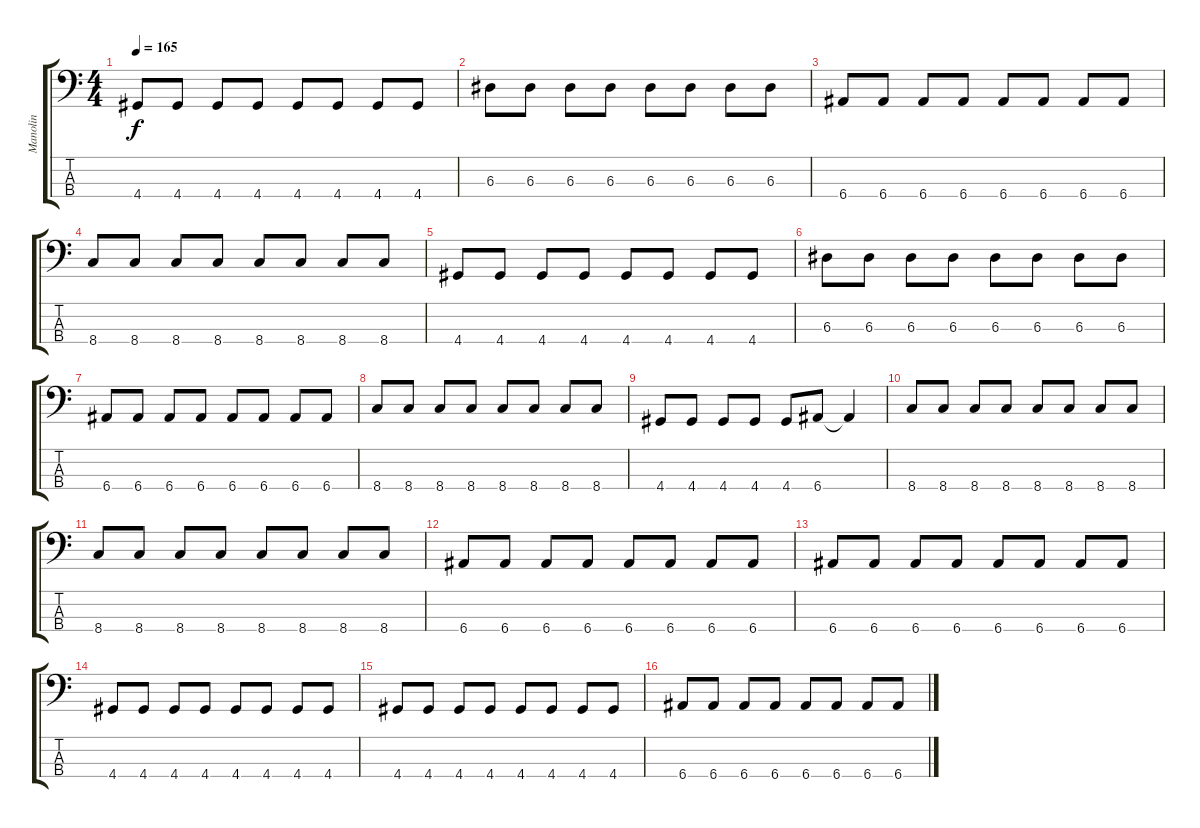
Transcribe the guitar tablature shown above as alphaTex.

\track ("Manolin" "Manolin") {instrument electricbassfinger}
\staff {score tabs}
\tuning (G2 D2 A1 E1) {hide}
\ts (4 4)
\tempo 165
\clef f4
\ks c
4.4.8{dy f} 4.4.8 4.4.8 4.4.8 4.4.8 4.4.8 4.4.8 4.4.8 |
6.3.8 6.3.8 6.3.8 6.3.8 6.3.8 6.3.8 6.3.8 6.3.8 |
6.4.8 6.4.8 6.4.8 6.4.8 6.4.8 6.4.8 6.4.8 6.4.8 |
8.4.8 8.4.8 8.4.8 8.4.8 8.4.8 8.4.8 8.4.8 8.4.8 |
4.4.8 4.4.8 4.4.8 4.4.8 4.4.8 4.4.8 4.4.8 4.4.8 |
6.3.8 6.3.8 6.3.8 6.3.8 6.3.8 6.3.8 6.3.8 6.3.8 |
6.4.8 6.4.8 6.4.8 6.4.8 6.4.8 6.4.8 6.4.8 6.4.8 |
8.4.8 8.4.8 8.4.8 8.4.8 8.4.8 8.4.8 8.4.8 8.4.8 |
4.4.8 4.4.8 4.4.8 4.4.8 4.4.8 6.4.8 6.4{t}.4 |
8.4.8 8.4.8 8.4.8 8.4.8 8.4.8 8.4.8 8.4.8 8.4.8 |
8.4.8 8.4.8 8.4.8 8.4.8 8.4.8 8.4.8 8.4.8 8.4.8 |
6.4.8 6.4.8 6.4.8 6.4.8 6.4.8 6.4.8 6.4.8 6.4.8 |
6.4.8 6.4.8 6.4.8 6.4.8 6.4.8 6.4.8 6.4.8 6.4.8 |
4.4.8 4.4.8 4.4.8 4.4.8 4.4.8 4.4.8 4.4.8 4.4.8 |
4.4.8 4.4.8 4.4.8 4.4.8 4.4.8 4.4.8 4.4.8 4.4.8 |
6.4.8 6.4.8 6.4.8 6.4.8 6.4.8 6.4.8 6.4.8 6.4.8
